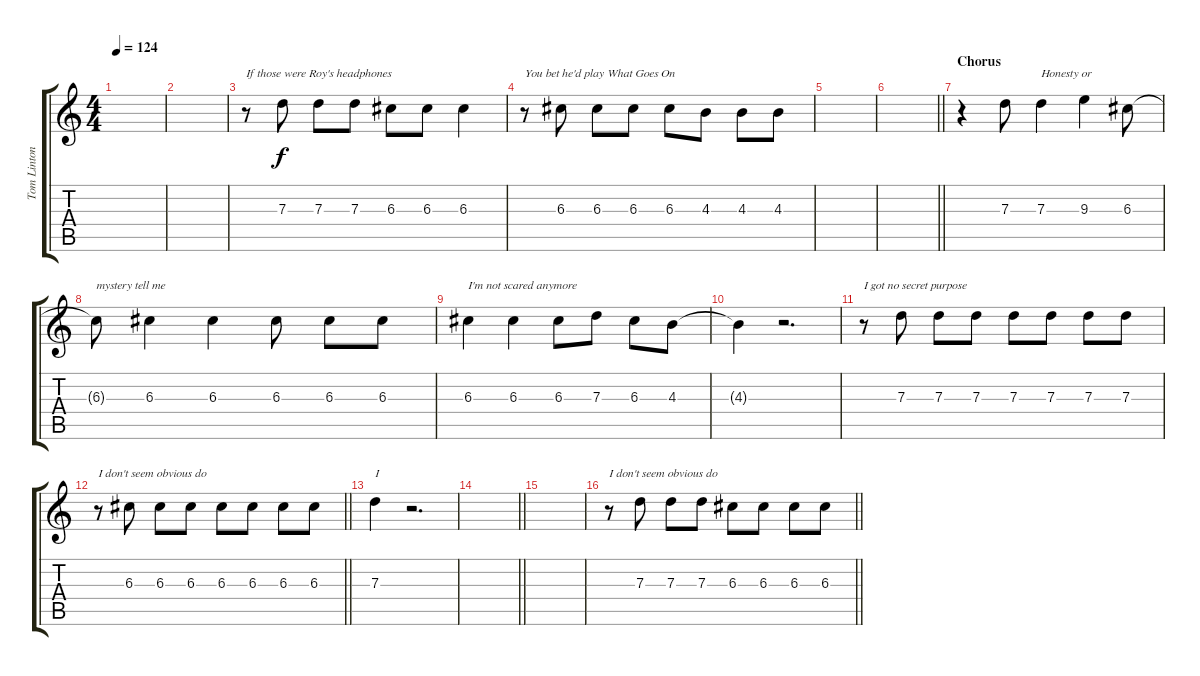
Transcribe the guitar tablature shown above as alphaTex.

\track ("Tom Linton - L Vocals" "Tom Linton") {instrument contrabass}
\staff {score tabs}
\tuning (E4 B3 G3 D3 A2 E2) {hide}
\ts (4 4)
\tempo 124
\clef g2
\ks c
|
|
r.8{txt "If those were Roy's headphones"} 7.3.8 7.3.8 7.3.8 6.3.8 6.3.8 6.3.4 |
r.8{txt "You bet he'd play What Goes On"} 6.3.8 6.3.8 6.3.8 6.3.8 4.3.8 4.3.8 4.3.8 |
|
\barLineRight lightlight
|
\section ("" "Chorus")
r.4 7.3.8 7.3.4{txt "Honesty or"} 9.3.4 6.3.8 |
6.3{t}.8{txt "mystery tell me"} 6.3.4 6.3.4 6.3.8 6.3.8 6.3.8 |
6.3.4{txt "I'm not scared anymore"} 6.3.4 6.3.8 7.3.8 6.3.8 4.3.8 |
4.3{t}.4 r.2{d} |
r.8{txt "I got no secret purpose"} 7.3.8 7.3.8 7.3.8 7.3.8 7.3.8 7.3.8 7.3.8 |
\barLineRight lightlight
r.8{txt "I don't seem obvious do"} 6.3.8 6.3.8 6.3.8 6.3.8 6.3.8 6.3.8 6.3.8 |
7.3.4{txt "I"} r.2{d} |
\barLineRight lightlight
|
|
\barLineRight lightlight
r.8{txt "I don't seem obvious do"} 7.3.8 7.3.8 7.3.8 6.3.8 6.3.8 6.3.8 6.3.8
